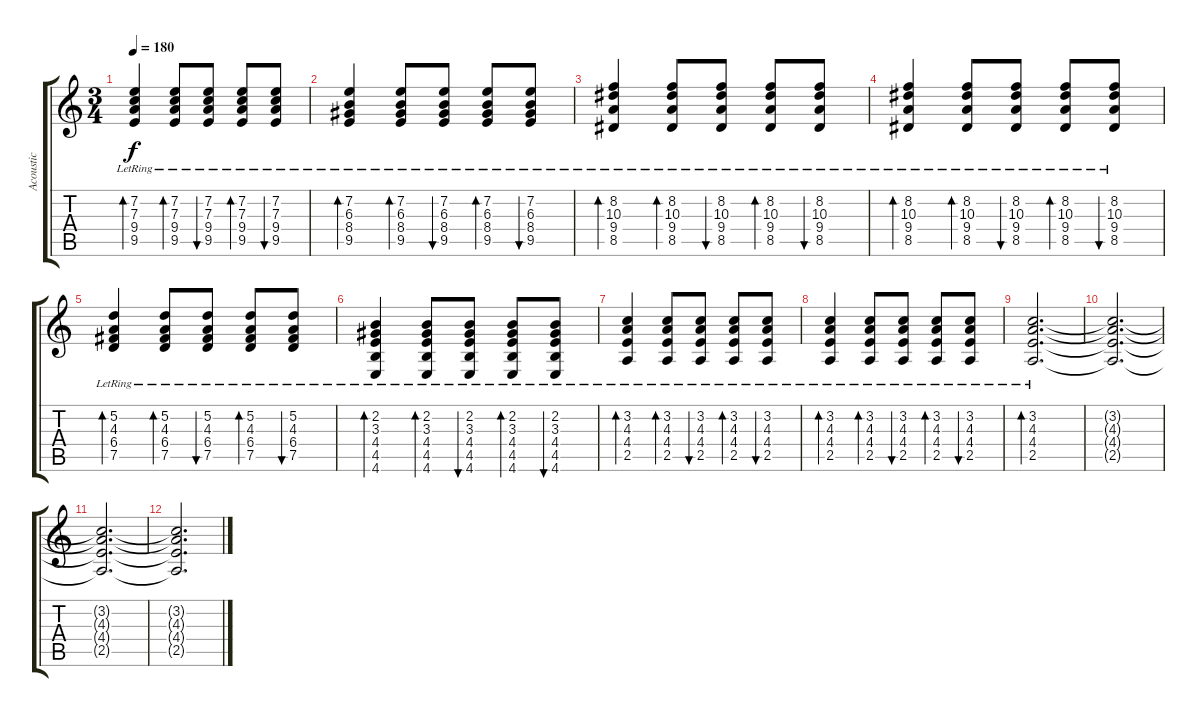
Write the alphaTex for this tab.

\track ("Acoustic" "Acoustic") {instrument acousticguitarnylon}
\staff {score tabs}
\tuning (D4 A3 F3 C3 G2 C2) {hide}
\ts (3 4)
\tempo 180
\clef g2
\ks c
(7.2{lr} 7.3{lr} 9.4{lr} 9.5{lr}).4{bd 240 dy f} (7.2{lr} 7.3{lr} 9.4{lr} 9.5{lr}).8{bd 120} (7.2{lr} 7.3{lr} 9.4{lr} 9.5{lr}).8{bu 120} (7.2{lr} 7.3{lr} 9.4{lr} 9.5{lr}).8{bd 120} (7.2{lr} 7.3{lr} 9.4{lr} 9.5{lr}).8{bu 120} |
(7.2{lr} 6.3{lr} 8.4{lr} 9.5{lr}).4{bd 240} (7.2{lr} 6.3{lr} 8.4{lr} 9.5{lr}).8{bd 120} (7.2{lr} 6.3{lr} 8.4{lr} 9.5{lr}).8{bu 120} (7.2{lr} 6.3{lr} 8.4{lr} 9.5{lr}).8{bd 120} (7.2{lr} 6.3{lr} 8.4{lr} 9.5{lr}).8{bu 120} |
(8.2 10.3{lr} 9.4{lr} 8.5{lr}).4{bd 240} (8.2 10.3{lr} 9.4{lr} 8.5{lr}).8{bd 120} (8.2 10.3{lr} 9.4{lr} 8.5{lr}).8{bu 120} (8.2 10.3{lr} 9.4{lr} 8.5{lr}).8{bd 120} (8.2 10.3{lr} 9.4{lr} 8.5{lr}).8{bu 120} |
(8.2 10.3{lr} 9.4{lr} 8.5{lr}).4{bd 240} (8.2 10.3{lr} 9.4{lr} 8.5{lr}).8{bd 120} (8.2 10.3{lr} 9.4{lr} 8.5{lr}).8{bu 120} (8.2 10.3{lr} 9.4{lr} 8.5{lr}).8{bd 120} (8.2 10.3{lr} 9.4{lr} 8.5{lr}).8{bu 120} |
(5.2 4.3{lr} 6.4{lr} 7.5{lr}).4{bd 240} (5.2 4.3{lr} 6.4{lr} 7.5{lr}).8{bd 120} (5.2 4.3{lr} 6.4{lr} 7.5{lr}).8{bu 120} (5.2 4.3{lr} 6.4{lr} 7.5{lr}).8{bd 120} (5.2 4.3{lr} 6.4{lr} 7.5{lr}).8{bu 120} |
(2.2 3.3{lr} 4.4{lr} 4.5{lr} 4.6).4{bd 240} (2.2 3.3{lr} 4.4{lr} 4.5{lr} 4.6).8{bd 120} (2.2 3.3{lr} 4.4{lr} 4.5{lr} 4.6).8{bu 120} (2.2 3.3{lr} 4.4{lr} 4.5{lr} 4.6).8{bd 120} (2.2 3.3{lr} 4.4{lr} 4.5{lr} 4.6).8{bu 120} |
(3.2{lr} 4.3{lr} 4.4{lr} 2.5{lr}).4{bd 240} (3.2{lr} 4.3{lr} 4.4{lr} 2.5{lr}).8{bd 120} (3.2{lr} 4.3{lr} 4.4{lr} 2.5{lr}).8{bu 120} (3.2{lr} 4.3{lr} 4.4{lr} 2.5{lr}).8{bd 120} (3.2{lr} 4.3{lr} 4.4{lr} 2.5{lr}).8{bu 120} |
(3.2{lr} 4.3{lr} 4.4{lr} 2.5{lr}).4{bd 240} (3.2{lr} 4.3{lr} 4.4{lr} 2.5{lr}).8{bd 120} (3.2{lr} 4.3{lr} 4.4{lr} 2.5{lr}).8{bu 120} (3.2{lr} 4.3{lr} 4.4{lr} 2.5{lr}).8{bd 120} (3.2{lr} 4.3{lr} 4.4{lr} 2.5{lr}).8{bu 120} |
(3.2{lr} 4.3{lr} 4.4{lr} 2.5{lr}).2{d bd 240} |
(3.2{t} 4.3{t} 4.4{t} 2.5{t}).2{d} |
(3.2{t} 4.3{t} 4.4{t} 2.5{t}).2{d} |
(3.2{t} 4.3{t} 4.4{t} 2.5{t}).2{d}
